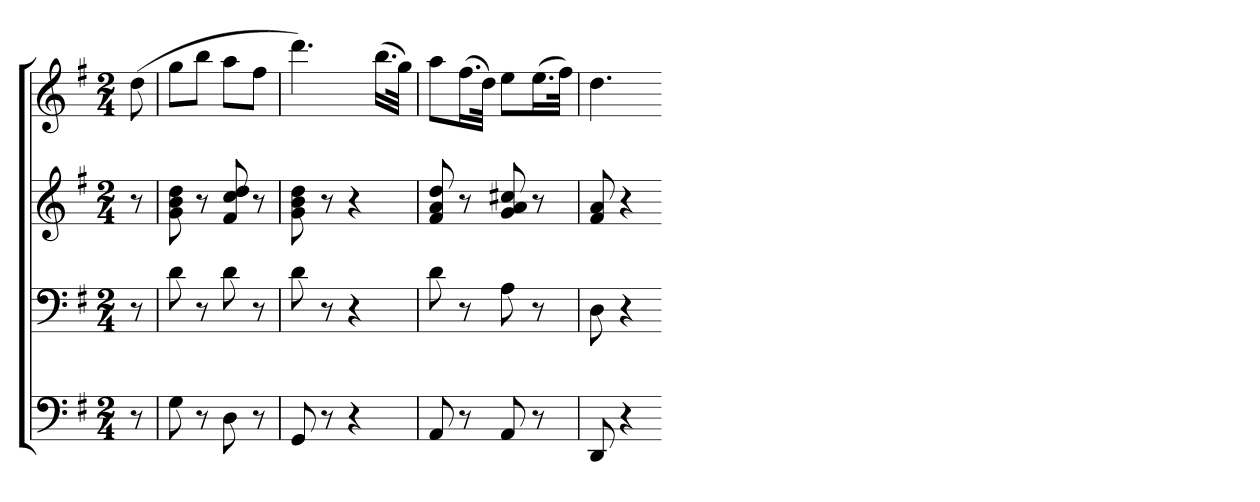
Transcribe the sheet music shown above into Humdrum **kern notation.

**kern	**kern	**kern	**kern
*part4	*part3	*part2	*part1
*staff4	*staff3	*staff2	*staff1
*clefF4	*clefF4	*clefG2	*clefG2
*k[f#]	*k[f#]	*k[f#]	*k[f#]
*G:	*G:	*G:	*G:
*M2/4	*M2/4	*M2/4	*M2/4
=	=	=	=
8r	8r	8r	(8dd
=1	=1	=1	=1
8G	8d	8g 8b 8dd	8ggL
8r	8r	8r	8bbJ
8D	8d	8f# 8cc 8dd	8aaL
8r	8r	8r	8ff#J
=2	=2	=2	=2
8GG	8d	8g 8b 8dd	4.ddd)
8r	8r	8r	.
4r	4r	4r	.
.	.	.	(16.bbLL
.	.	.	32ggJJk)
=3	=3	=3	=3
8AA	8d	8f# 8a 8dd	8aaL
8r	8r	8r	(16.ff#L
.	.	.	32ddJJk)
8AA	8A	8g 8a 8cc#X	8eeL
8r	8r	8r	(16.eeL
.	.	.	32ff#JJk)
=4	=4	=4	=4
8DD	8D	8f# 8a	4.dd
4r	4r	4r	.
=-	=-	=-	=-
*-	*-	*-	*-
